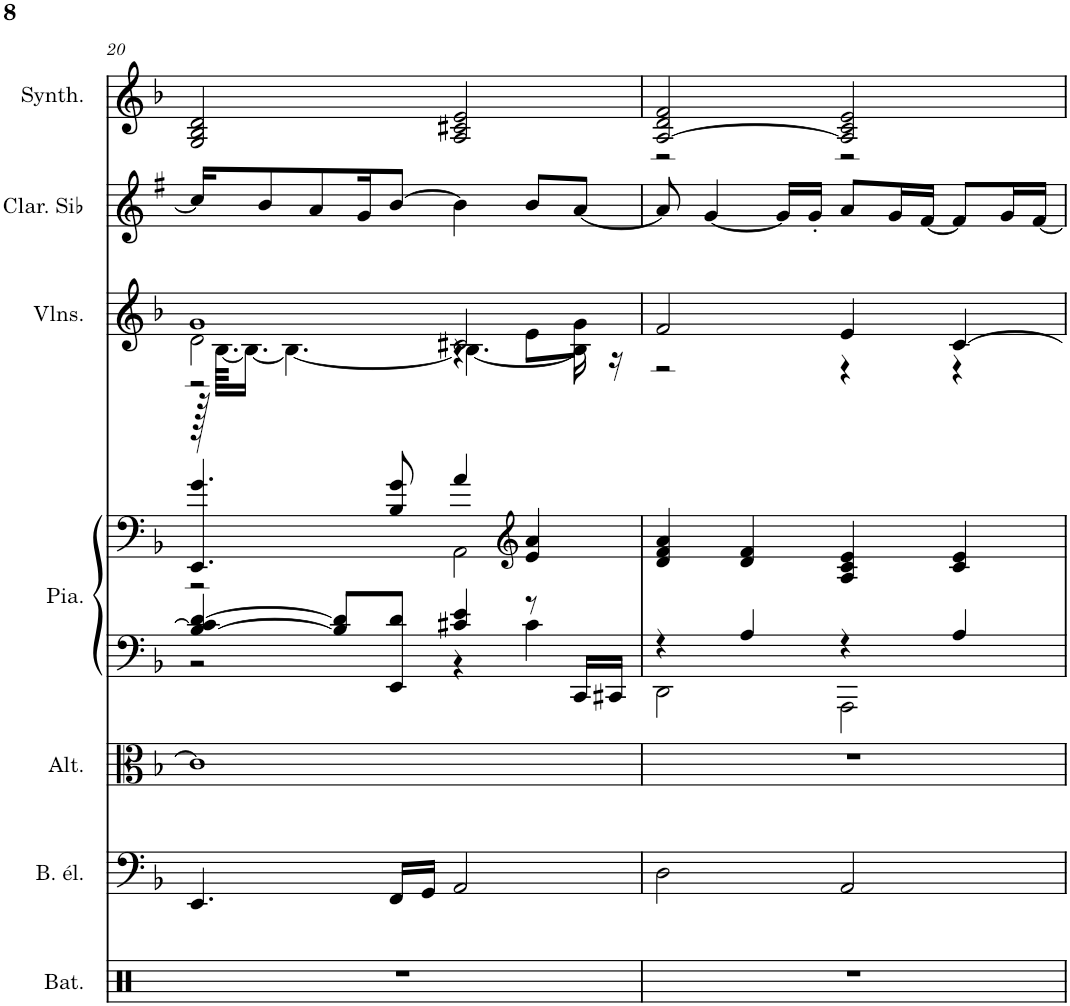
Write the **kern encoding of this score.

**kern	**kern	**kern	**kern	**kern	**kern	**kern	**kern
*part7	*part6	*part5	*part4	*part4	*part3	*part2	*part1
*staff8	*staff7	*staff6	*staff5	*staff4	*staff3	*staff2	*staff1
*I"Batterie, Drums	*I"Basse électrique à 5 cordes, Electric Bass (finger)	*I"Altos, String Ensemble 1	*I"Piano, Acoustic Grand Piano	*	*I"Violons, String Ensemble 1	*I"Clarinette en Sib	*I"Synthétiseur Pad, Pad 2 (warm)
*I'Bat.	*I'B. él.	*I'Alt.	*I'Pia.	*	*I'Vlns.	*I'Clar. Sib	*I'Synth.
!!LO:PB:g=z
*clefX	*clefF4	*clefC3	*clefG2	*clefF4	*clefG2	*clefG2	*clefG2
*	*Trd7c12	*	*	*	*	*Trd1c2	*
*k[]	*k[b-]	*k[b-]	*k[b-]	*k[b-]	*k[b-]	*k[f#]	*k[b-]
*M4/4	*M4/4	*M4/4	*M4/4	*M4/4	*M4/4	*M4/4	*M4/4
=20	=20	=20	=20	=20	=20	=20	=20
*	*	*	*^	*^	*^	*	*
*	*	*	*	*	*	*	*	*^	*	*
*	*	*	*	*	*	*	*	*	*^	*	*
1r	4.EE/	1c]	[4B-/ 4c/] [4d/	2r	4.EE/ 4.g/	2r	1g	2d\	2r	128r	16cc/KL]	2G/ 2B-/ 2d/
.	.	.	.	.	.	.	.	.	.	[64.B-\KKLL	.	.
.	.	.	.	.	.	.	.	.	.	16.B-\JJ_	.	.
.	.	.	.	.	.	.	.	.	.	.	8b/	.
.	.	.	.	.	.	.	.	.	.	4.B-\_	.	.
.	.	.	.	.	.	.	.	.	.	.	8a/	.
.	.	.	8B-/] 8d/]L	.	.	.	.	.	.	.	.	.
.	.	.	.	.	.	.	.	.	.	.	16g/K	.
.	16FF/LL	.	8EE/ 8d/J	.	8B-/ 8g/	.	.	.	.	.	[8b/J	.
.	16GG/JJ	.	.	.	.	.	.	.	.	.	.	.
.	2AA/	.	4c#X/ 4e/	4r	4a/	2AA\	.	4r	2c#X/	4.B-\_	4b\]	2A/ 2c#X/ 2e/
*	*	*	*	*	*clefG2	*	*	*	*	*	*	*
.	.	.	8r	4c#\	4e/ 4a/	.	.	8e\L	.	.	8b/L	.
.	.	.	16CC/LL	.	.	.	.	8g\J	.	16B-\]	[8a/J	.
.	.	.	16CC#X/JJ	.	.	.	.	.	.	16r	.	.
*	*	*	*	*	*v	*v	*	*	*	*	*	*
*	*	*	*	*	*	*	*v	*v	*v	*	*
=21	=21	=21	=21	=21	=21	=21	=21	=21	=21
*	*	*	*	*	*	*	*	*	*^
1r	2D\	1r	4r	2DD\	4d/ 4f/ 4a/	2f/	2r	8a/]	[2A/ 2d/ 2f/	2r
.	.	.	.	.	.	.	.	[4g/	.	.
.	.	.	4A/	.	4d/ 4f/	.	.	.	.	.
.	.	.	.	.	.	.	.	16g/LL]	.	.
.	.	.	.	.	.	.	.	16g'/JJ	.	.
.	2AA/	.	4r	2AAA\	4A/ 4c/ 4e/	4e/	4r	8a/L	2A/] 2c/ 2e/	2r
.	.	.	.	.	.	.	.	16g/L	.	.
.	.	.	.	.	.	.	.	[16f#/JJ	.	.
.	.	.	4A/	.	4c/ 4e/	[4c/	4r	8f#/L]	.	.
.	.	.	.	.	.	.	.	16g/L	.	.
.	.	.	.	.	.	.	.	[16f#/JJ	.	.
*	*	*	*v	*v	*	*v	*v	*	*v	*v
=	=	=	=	=	=	=	=
*-	*-	*-	*-	*-	*-	*-	*-
